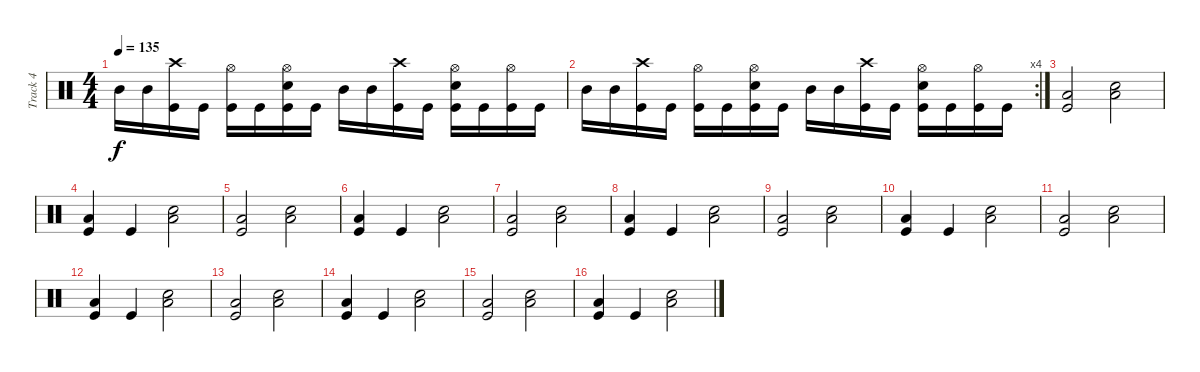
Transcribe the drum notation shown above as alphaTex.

\track ("Track 4" "Track 4") {instrument percussion}
\staff {score}
\articulation defaults
\ts (4 4)
\tempo 135
\clef neutral
\ks c "Mid Tom (hit)".16{dy f} "Mid Tom (hit)".16
("Crash high (hit)" "Kick (hit)").16 "Kick (hit)".16 ("Hi-Hat (open)" "Kick (hit)").16 "Kick (hit)".16 ("Hi-Hat (open)" "Snare (hit) 2" "Kick (hit)").16 "Kick (hit)".16 "Mid Tom (hit)".16 "Mid Tom (hit)".16 ("Crash high (hit)" "Kick (hit)").16 "Kick (hit)".16 ("Hi-Hat (open)" "Snare (hit) 2" "Kick (hit)").16 "Kick (hit)".16 ("Hi-Hat (open)" "Kick (hit)").16 "Kick (hit)".16 |
\rc 4 "Mid Tom (hit)".16 "Mid Tom (hit)".16
("Crash high (hit)" "Kick (hit)").16 "Kick (hit)".16 ("Hi-Hat (open)" "Kick (hit)").16 "Kick (hit)".16 ("Hi-Hat (open)" "Snare (hit) 2" "Kick (hit)").16 "Kick (hit)".16 "Mid Tom (hit)".16 "Mid Tom (hit)".16 ("Crash high (hit)" "Kick (hit)").16 "Kick (hit)".16 ("Hi-Hat (open)" "Snare (hit) 2" "Kick (hit)").16 "Kick (hit)".16 ("Hi-Hat (open)" "Kick (hit)").16 "Kick (hit)".16 |
("Low Floor Tom (hit)" "Kick (hit)").2 ("Low Floor Tom (hit)" "Snare (hit) 2").2 |
("Low Floor Tom (hit)" "Kick (hit)").4 "Kick (hit)".4 ("Low Floor Tom (hit)" "Snare (hit) 2").2 |
("Low Floor Tom (hit)" "Kick (hit)").2 ("Low Floor Tom (hit)" "Snare (hit) 2").2 |
("Low Floor Tom (hit)" "Kick (hit)").4 "Kick (hit)".4 ("Low Floor Tom (hit)" "Snare (hit) 2").2 |
("Low Floor Tom (hit)" "Kick (hit)").2 ("Low Floor Tom (hit)" "Snare (hit) 2").2 |
("Low Floor Tom (hit)" "Kick (hit)").4 "Kick (hit)".4 ("Low Floor Tom (hit)" "Snare (hit) 2").2 |
("Low Floor Tom (hit)" "Kick (hit)").2 ("Low Floor Tom (hit)" "Snare (hit) 2").2 |
("Low Floor Tom (hit)" "Kick (hit)").4 "Kick (hit)".4 ("Low Floor Tom (hit)" "Snare (hit) 2").2 |
("Low Floor Tom (hit)" "Kick (hit)").2 ("Low Floor Tom (hit)" "Snare (hit) 2").2 |
("Low Floor Tom (hit)" "Kick (hit)").4 "Kick (hit)".4 ("Low Floor Tom (hit)" "Snare (hit) 2").2 |
("Low Floor Tom (hit)" "Kick (hit)").2 ("Low Floor Tom (hit)" "Snare (hit) 2").2 |
("Low Floor Tom (hit)" "Kick (hit)").4 "Kick (hit)".4 ("Low Floor Tom (hit)" "Snare (hit) 2").2 |
("Low Floor Tom (hit)" "Kick (hit)").2 ("Low Floor Tom (hit)" "Snare (hit) 2").2 |
("Low Floor Tom (hit)" "Kick (hit)").4 "Kick (hit)".4 ("Low Floor Tom (hit)" "Snare (hit) 2").2
